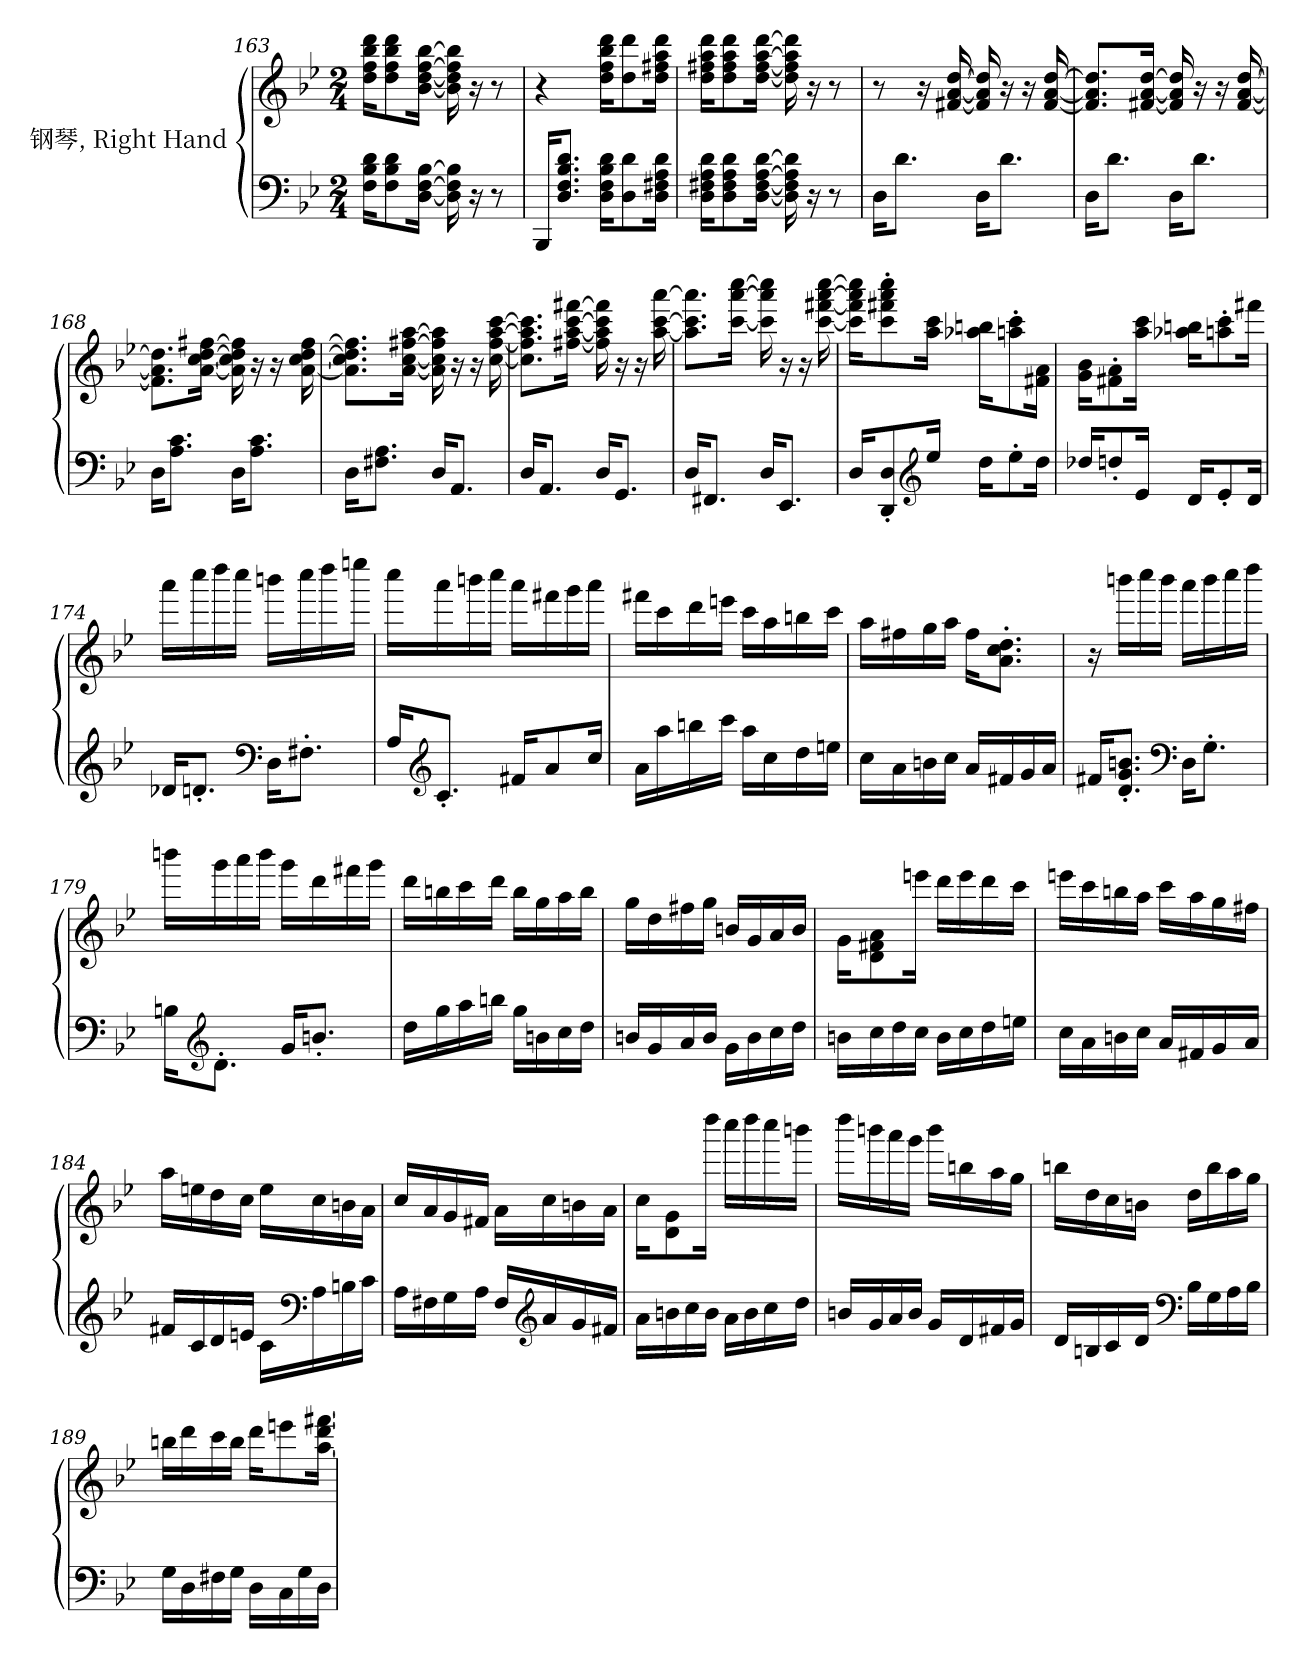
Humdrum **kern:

**kern	**kern
*part1	*part1
*staff2	*staff1
*I"钢琴, Right Hand	*
!!LO:LB:g=z
*clefF4	*clefG2
*k[b-e-]	*k[b-e-]
*M2/4	*M2/4
*MM115	*MM115
=163	=163
16F\ 16B-\ 16d\KL	16dd\ 16ff\ 16bb-\ 16ddd\KL
*	*MM99
8F\ 8B-\ 8d\	8dd\ 8ff\ 8bb-\ 8ddd\
*	*MM89
[16D\ [16F\ [16B-\Jk	[16b-\ [16dd\ [16ff\ [16bb-\Jk
16D\] 16F\] 16B-\]	16b-\] 16dd\] 16ff\] 16bb-\]
*	*MM106
16r	16r
8r	8r
=164	=164
*	*MM142
16BBB-/KL	4r
8.D/ 8.F/ 8.B-/ 8.d/J	.
*	*MM116
16D\ 16F\ 16B-\ 16d\KL	16dd\ 16ff\ 16bb-\ 16ddd\KL
*	*MM103
8D\ 8d\	8dd\ 8ddd\
*	*MM111
16D\ 16F#X\ 16A\ 16d\Jk	16dd\ 16ff#X\ 16aa\ 16ddd\Jk
=165	=165
*	*MM120
16D\ 16F#X\ 16A\ 16d\KL	16dd\ 16ff#X\ 16aa\ 16ddd\KL
*	*MM85
8D\ 8F#\ 8A\ 8d\	8dd\ 8ff#\ 8aa\ 8ddd\
*	*MM60
[16D\ [16F#\ [16A\ [16d\Jk	[16dd\ [16ff#\ [16aa\ [16ddd\Jk
16D\] 16F#\] 16A\] 16d\]	16dd\] 16ff#\] 16aa\] 16ddd\]
*	*MM22
16r	16r
8r	8r
=166	=166
*	*MM97
16D\KL	8r
8.d\J	.
*	*MM108
.	16r
.	[16f#X/ [16a/ [16dd/
16D\KL	16f#/] 16a/] 16dd/]
8.d\J	16r
.	16r
*	*MM110
.	[16f#/ [16a/ [16dd/
!!LO:LB:g=z
=167	=167
*	*MM108
16D\KL	8.f#/] 8.a/] 8.dd/]L
8.d\J	.
*	*MM106
.	[16f#X/ [16a/ [16dd/Jk
*	*MM108
16D\KL	16f#/] 16a/] 16dd/]
*	*MM106
8.d\J	16r
*	*MM110
.	16r
*	*MM103
.	[16f#/ [16a/ [16dd/
=168	=168
16D\KL	8.f#\] 8.a\] 8.dd\]L
8.A\ 8.c\J	.
.	[16a\ [16cc\ [16dd\ [16ff#X\Jk
16D\KL	16a\] 16cc\] 16dd\] 16ff#\]
*	*MM111
8.A\ 8.c\J	16r
*	*MM108
.	16r
.	[16a\ [16cc\ [16dd\ [16ff#\
=169	=169
*	*MM103
16D\KL	8.a\] 8.cc\] 8.dd\] 8.ff#\]L
8.F#X\ 8.A\J	.
*	*MM113
.	[16a\ [16cc\ [16ff#X\ [16aa\Jk
*	*MM111
16D/KL	16a\] 16cc\] 16ff#\] 16aa\]
*	*MM113
8.AA/J	16r
.	16r
*	*MM111
.	[16cc\ [16ff#\ [16aa\ [16ccc\
=170	=170
*	*MM106
16D/KL	8.cc\] 8.ff#\] 8.aa\] 8.ccc\]L
8.AA/J	.
.	[16ff#X\ [16aa\ [16ccc\ [16fff#X\Jk
*	*MM110
16D/KL	16ff#\] 16aa\] 16ccc\] 16fff#\]
*	*MM111
8.GG/J	16r
*	*MM108
.	16r
.	[16aa\ [16ccc\ [16aaa\
!!LO:PB:g=z
=171	=171
16D/KL	8.aa\] 8.ccc\] 8.aaa\]L
8.FF#X/J	.
*	*MM106
.	[16ccc\ [16aaa\ [16cccc\Jk
*	*MM99
16D/KL	16ccc\] 16aaa\] 16cccc\]
*	*MM101
8.EE-/J	16r
*	*MM103
.	16r
*	*MM97
.	[16ccc\ [16fff#X\ [16aaa\ [16cccc\
=172	=172
*	*MM92
16D/KL	16ccc\] 16fff#\] 16aaa\] 16cccc\]KL
*	*MM91
8DD/' 8D/'	8ccc\' 8fff#X\' 8aaa\' 8cccc\'
*clefG2	*
*	*MM120
16ee-/Jk	16aa\ 16ccc\Jk
*	*MM113
16dd\KL	16aa-X\ 16bbn\KL
*	*MM104
8ee-'\	8aan\' 8ccc\'
*	*MM120
16dd\Jk	16f#X\ 16a\Jk
=173	=173
*	*MM111
16dd-X/KL	16g\ 16b-\KL
*	*MM110
8ddn'/	8f#X\' 8a\'
*	*MM123
16e-/Jk	16aa\ 16ccc\Jk
*	*MM111
16d/KL	16aa-X\ 16bbn\KL
*	*MM103
8e-'/	8aan\' 8ccc\'
*	*MM89
16d/Jk	16fff#X\Jk
!!LO:LB:g=z
=174	=174
*	*MM96
16d-X/KL	16aaa\LL
*	*MM104
8.dn'/J	16cccc\
*	*MM118
.	16dddd\
*	*MM115
.	16cccc\JJ
*clefF4	*
*	*MM111
16D\KL	16bbbn\LL
*	*MM108
8.F#X'\J	16cccc\
*	*MM120
.	16dddd\
*	*MM115
.	16eeeen\JJ
=175	=175
*	*MM106
16A/KL	16cccc\LL
*clefG2	*
*	*MM113
8.c'/J	16aaa\
*	*MM122
.	16bbbn\
*	*MM115
.	16cccc\JJ
*	*MM108
16f#X/KL	16aaa\LL
*	*MM120
8a/	16fff#X\
*	*MM115
.	16ggg\
*	*MM111
16cc/Jk	16aaa\JJ
=176	=176
*	*MM97
16a\LL	16fff#X\LL
*	*MM116
16aa\	16ccc\
*	*MM113
16bbn\	16ddd\
*	*MM111
16ccc\JJ	16eeen\JJ
*	*MM104
16aa\LL	16ccc\LL
*	*MM116
16cc\	16aa\
*	*MM113
16dd\	16bbn\
*	*MM111
16een\JJ	16ccc\JJ
!!LO:LB:g=z
=177	=177
*	*MM104
16cc\LL	16aa\LL
*	*MM116
16a\	16ff#X\
*	*MM113
16bn\	16gg\
*	*MM111
16cc\JJ	16aa\JJ
*	*MM104
16a/LL	16ff#\KL
*	*MM115
16f#X/	8.a\' 8.cc\' 8.dd\'J
16g/	.
16a/JJ	.
=178	=178
*	*MM94
16f#X/KL	16r
*	*MM104
8.d/' 8.g/' 8.bn/'J	16bbbn\LL
*	*MM118
.	16cccc\
*	*MM113
.	16bbb\JJ
*clefF4	*
*	*MM103
16D\KL	16aaa\LL
*	*MM118
8.G'\J	16bbb\
*	*MM116
.	16cccc\
*	*MM115
.	16dddd\JJ
=179	=179
*	*MM108
16Bn\KL	16bbbn\LL
*clefG2	*
*	*MM118
8.d'\J	16ggg\
*	*MM115
.	16aaa\
*	*MM111
.	16bbb\JJ
*	*MM108
16g/KL	16ggg\LL
*	*MM120
8.bn'/J	16ddd\
*	*MM115
.	16fff#X\
*	*MM111
.	16ggg\JJ
!!LO:LB:g=z
=180	=180
*	*MM99
16dd\LL	16ddd\LL
*	*MM110
16gg\	16bbn\
*	*MM116
16aa\	16ccc\
*	*MM111
16bbn\JJ	16ddd\JJ
*	*MM104
16gg\LL	16bb\LL
*	*MM116
16bn\	16gg\
*	*MM113
16cc\	16aa\
*	*MM111
16dd\JJ	16bb\JJ
=181	=181
*	*MM103
16bn/LL	16gg\LL
*	*MM111
16g/	16dd\
*	*MM115
16a/	16ff#X\
*	*MM111
16b/JJ	16gg\JJ
*	*MM104
16g\LL	16bn/LL
*	*MM111
16b\	16g/
*	*MM115
16cc\	16a/
*	*MM111
16dd\JJ	16b/JJ
=182	=182
*	*MM104
16bn\LL	16g\KL
*	*MM115
16cc\	8d\ 8f#X\ 8a\
16dd\	.
16cc\JJ	16eeen\Jk
*	*MM104
16b\LL	16ddd\LL
*	*MM116
16cc\	16eee\
*	*MM113
16dd\	16ddd\
*	*MM111
16een\JJ	16ccc\JJ
=183	=183
*	*MM101
16cc\LL	16eeen\LL
*	*MM116
16a\	16ccc\
*	*MM113
16bn\	16bbn\
*	*MM111
16cc\JJ	16aa\JJ
*	*MM104
16a/LL	16ccc\LL
*	*MM116
16f#X/	16aa\
*	*MM113
16g/	16gg\
*	*MM111
16a/JJ	16ff#X\JJ
!!LO:LB:g=z
=184	=184
*	*MM104
16f#X/LL	16aa\LL
*	*MM116
16c/	16een\
*	*MM115
16d/	16dd\
*	*MM111
16en/JJ	16cc\JJ
*	*MM108
16c\LL	16ee\LL
*clefF4	*
*	*MM116
16A\	16cc\
*	*MM113
16Bn\	16bn\
*	*MM111
16c\JJ	16a\JJ
=185	=185
*	*MM106
16A\LL	16cc/LL
*	*MM116
16F#X\	16a/
*	*MM115
16G\	16g/
*	*MM111
16A\JJ	16f#X/JJ
*	*MM106
16F#/LL	16a\LL
*clefG2	*
*	*MM116
16a/	16cc\
*	*MM115
16g/	16bn\
*	*MM111
16f#X/JJ	16a\JJ
=186	=186
*	*MM99
16a\LL	16cc\KL
16bn\	8d\ 8g\
16cc\	.
*	*MM111
16b\JJ	16dddd\Jk
*	*MM104
16a\LL	16cccc\LL
*	*MM116
16b\	16dddd\
*	*MM115
16cc\	16cccc\
*	*MM111
16dd\JJ	16bbbn\JJ
!!LO:LB:g=z
=187	=187
*	*MM101
16bn/LL	16dddd\LL
*	*MM116
16g/	16bbbn\
*	*MM115
16a/	16aaa\
*	*MM111
16b/JJ	16ggg\JJ
*	*MM104
16g/LL	16bbb\LL
*	*MM116
16d/	16bbn\
*	*MM115
16f#X/	16aa\
*	*MM111
16g/JJ	16gg\JJ
=188	=188
*	*MM101
16d/LL	16bbn\LL
*	*MM116
16Bn/	16dd\
*	*MM115
16c/	16cc\
*	*MM111
16d/JJ	16bn\JJ
*clefF4	*
*	*MM104
16B\LL	16dd\LL
*	*MM116
16G\	16bb\
*	*MM115
16A\	16aa\
*	*MM111
16B\JJ	16gg\JJ
=189	=189
*	*MM101
16G\LL	16bbn\LL
*	*MM113
16D\	16ddd\
*	*MM111
16F#X\	16ccc\
*	*MM108
16G\JJ	16bb\JJ
*	*MM104
16D\LL	16ddd\KL
*	*MM99
16C\	8eeen\
16G\	.
*	*MM96
16D\JJ	[16aa\ [16ddd\ [16fff#X\Jk
=	=
*-	*-
